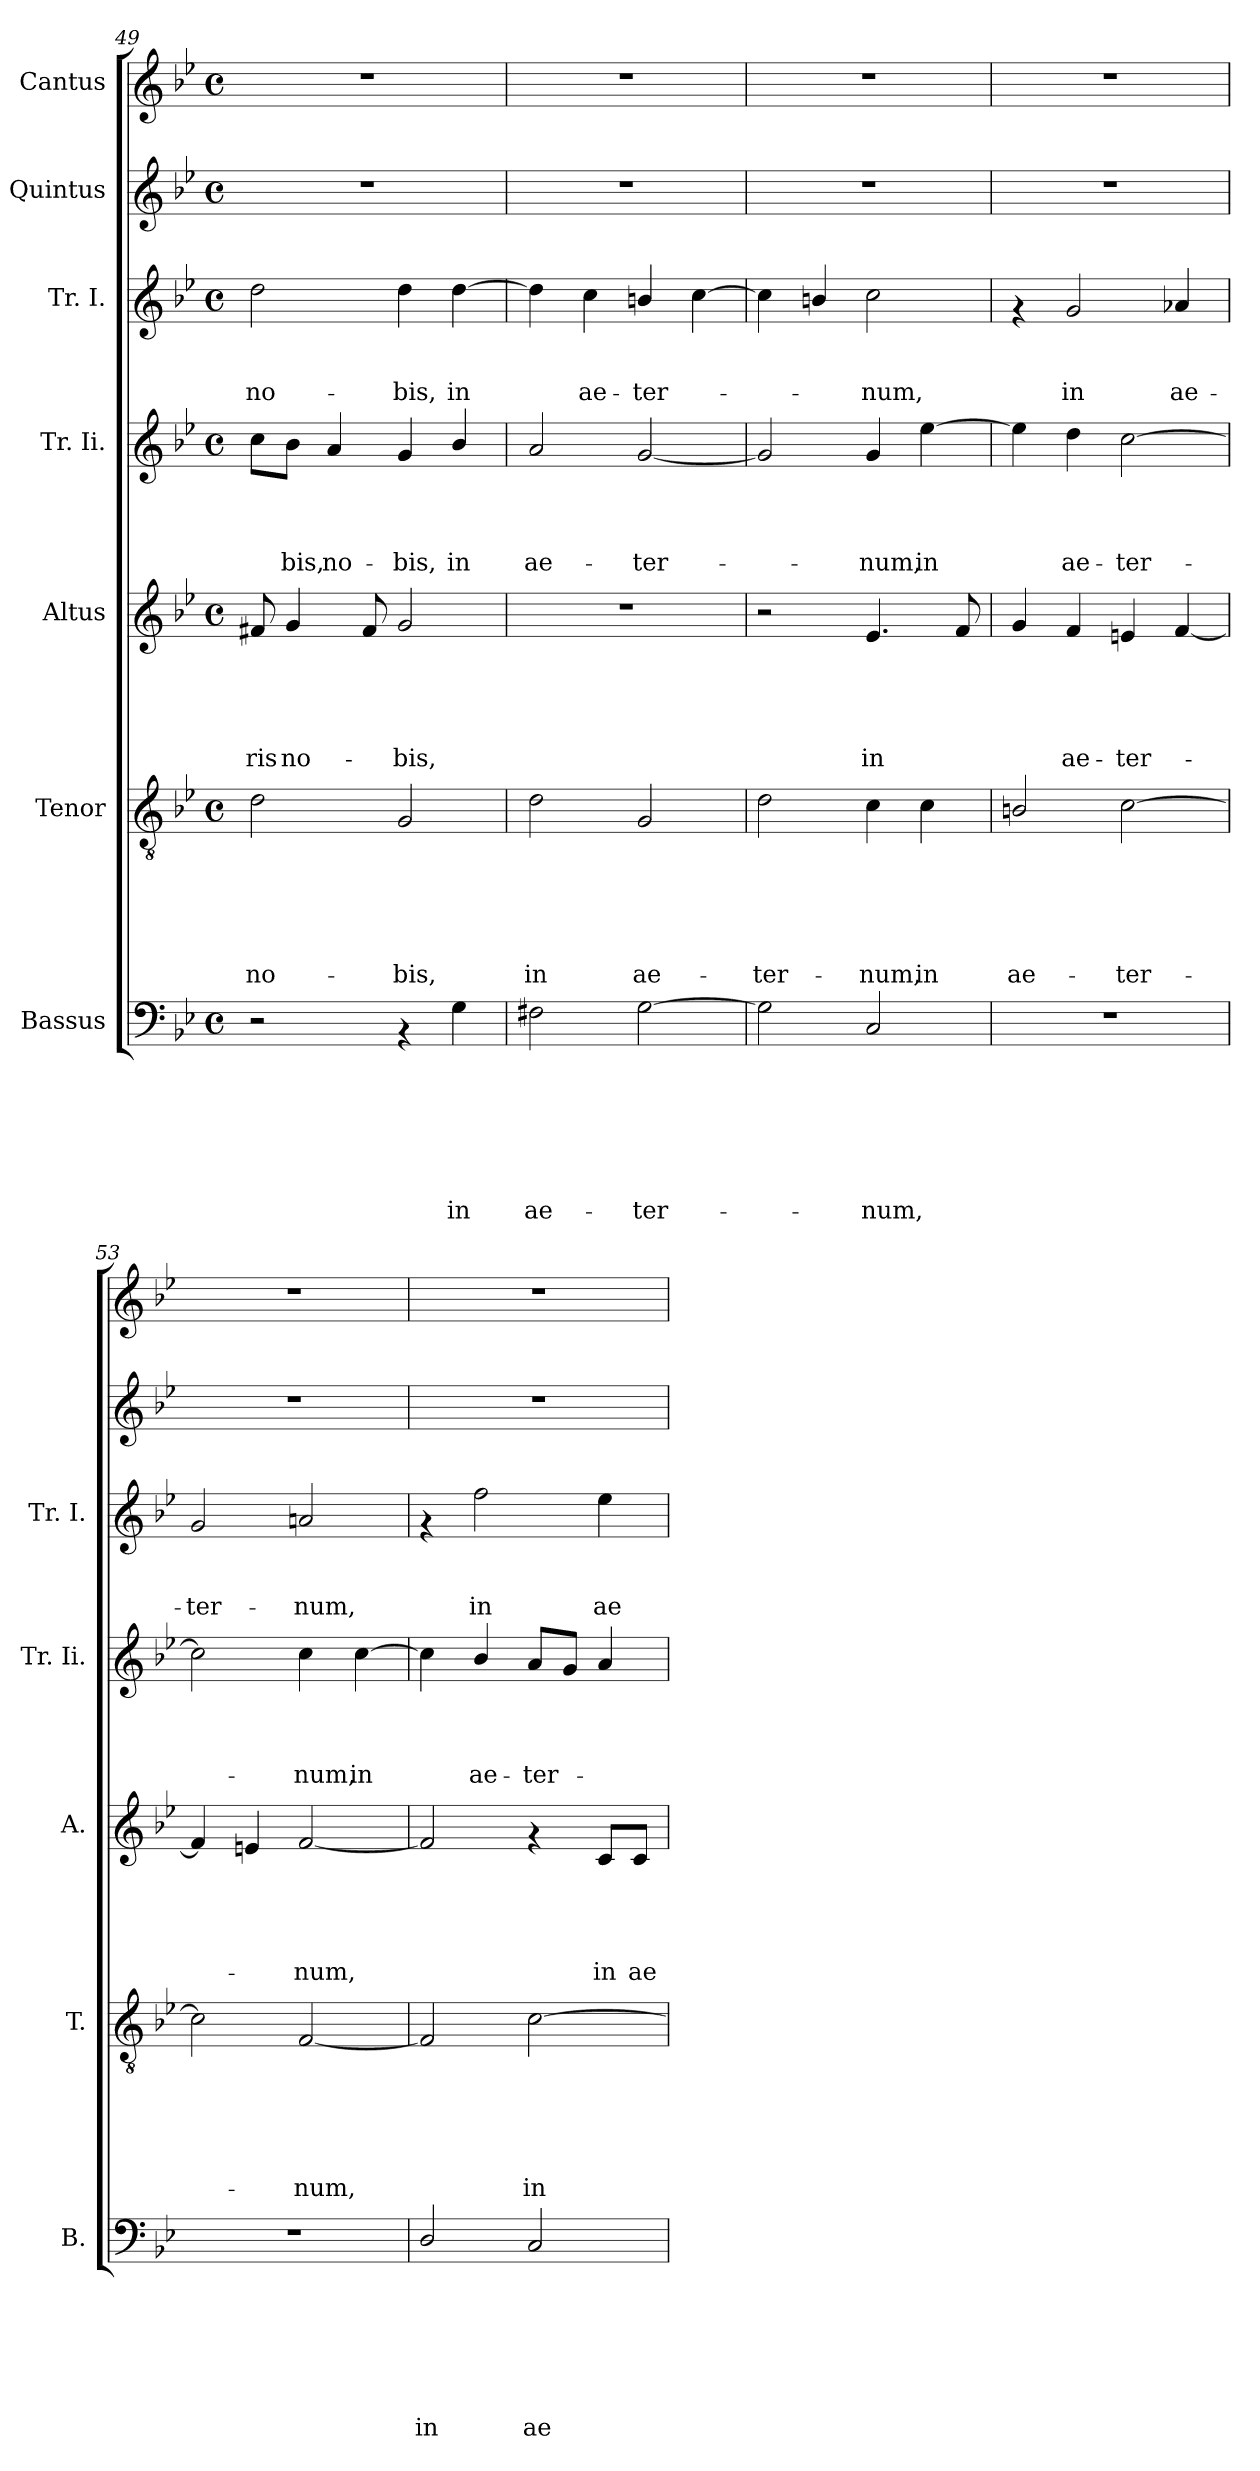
**kern	**text	**text	**text	**text	**text	**text	**text	**kern	**text	**text	**text	**text	**text	**text	**kern	**text	**text	**text	**text	**text	**kern	**text	**text	**text	**text	**kern	**text	**text	**text	**kern	**kern
*part7	*part7	*part7	*part7	*part7	*part7	*part7	*part7	*part6	*part6	*part6	*part6	*part6	*part6	*part6	*part5	*part5	*part5	*part5	*part5	*part5	*part4	*part4	*part4	*part4	*part4	*part3	*part3	*part3	*part3	*part2	*part1
*staff7	*staff7	*staff7	*staff7	*staff7	*staff7	*staff7	*staff7	*staff6	*staff6	*staff6	*staff6	*staff6	*staff6	*staff6	*staff5	*staff5	*staff5	*staff5	*staff5	*staff5	*staff4	*staff4	*staff4	*staff4	*staff4	*staff3	*staff3	*staff3	*staff3	*staff2	*staff1
*I"Bassus	*	*	*	*	*	*	*	*I"Tenor	*	*	*	*	*	*	*I"Altus	*	*	*	*	*	*I"Tr. Ii.	*	*	*	*	*I"Tr. I.	*	*	*	*I"Quintus	*I"Cantus
*I'B.	*	*	*	*	*	*	*	*I'T.	*	*	*	*	*	*	*I'A.	*	*	*	*	*	*I'Tr. Ii.	*	*	*	*	*I'Tr. I.	*	*	*	*	*
*clefF4	*	*	*	*	*	*	*	*clefGv2	*	*	*	*	*	*	*clefG2	*	*	*	*	*	*clefG2	*	*	*	*	*clefG2	*	*	*	*clefG2	*clefG2
*k[b-e-]	*	*	*	*	*	*	*	*k[b-e-]	*	*	*	*	*	*	*k[b-e-]	*	*	*	*	*	*k[b-e-]	*	*	*	*	*k[b-e-]	*	*	*	*k[b-e-]	*k[b-e-]
*B-:	*	*	*	*	*	*	*	*B-:	*	*	*	*	*	*	*B-:	*	*	*	*	*	*B-:	*	*	*	*	*B-:	*	*	*	*B-:	*B-:
*M4/4	*	*	*	*	*	*	*	*M4/4	*	*	*	*	*	*	*M4/4	*	*	*	*	*	*M4/4	*	*	*	*	*M4/4	*	*	*	*M4/4	*M4/4
*met(c)	*	*	*	*	*	*	*	*met(c)	*	*	*	*	*	*	*met(c)	*	*	*	*	*	*met(c)	*	*	*	*	*met(c)	*	*	*	*met(c)	*met(c)
=49	=49	=49	=49	=49	=49	=49	=49	=49	=49	=49	=49	=49	=49	=49	=49	=49	=49	=49	=49	=49	=49	=49	=49	=49	=49	=49	=49	=49	=49	=49	=49
!	!	!	!	!	!	!	!	!	!	!	!	!	!	!LO:LY:b	!	!	!	!	!	!LO:LY:b	!	!	!	!	!	!	!	!	!LO:LY:b	!	!
2r	.	.	.	.	.	.	.	2d\	.	.	.	.	.	no-	8f#X/	.	.	.	.	-ris	8cc\L	.	.	.	.	2dd\	.	.	no-	1r	1r
!	!	!	!	!	!	!	!	!	!	!	!	!	!	!	!	!	!	!	!	!LO:LY:b	!	!	!	!	!LO:LY:b	!	!	!	!	!	!
.	.	.	.	.	.	.	.	.	.	.	.	.	.	.	4g/	.	.	.	.	no-	8b-\J	.	.	.	-bis,	.	.	.	.	.	.
!	!	!	!	!	!	!	!	!	!	!	!	!	!	!	!	!	!	!	!	!	!	!	!	!	!LO:LY:b	!	!	!	!	!	!
.	.	.	.	.	.	.	.	.	.	.	.	.	.	.	.	.	.	.	.	.	4a/	.	.	.	no-	.	.	.	.	.	.
.	.	.	.	.	.	.	.	.	.	.	.	.	.	.	8f#/	.	.	.	.	.	.	.	.	.	.	.	.	.	.	.	.
!	!	!	!	!	!	!	!	!	!	!	!	!	!	!LO:LY:b	!	!	!	!	!	!LO:LY:b	!	!	!	!	!LO:LY:b	!	!	!	!LO:LY:b	!	!
4rAA	.	.	.	.	.	.	.	2G/	.	.	.	.	.	-bis,	2g/	.	.	.	.	-bis,	4g/	.	.	.	-bis,	4dd\	.	.	-bis,	.	.
!	!	!	!	!	!	!	!LO:LY:b	!	!	!	!	!	!	!	!	!	!	!	!	!	!	!	!	!	!LO:LY:b	!	!	!	!LO:LY:b	!	!
4G\	.	.	.	.	.	.	in	.	.	.	.	.	.	.	.	.	.	.	.	.	4b-/	.	.	.	in	[>4dd\	.	.	in	.	.
=50	=50	=50	=50	=50	=50	=50	=50	=50	=50	=50	=50	=50	=50	=50	=50	=50	=50	=50	=50	=50	=50	=50	=50	=50	=50	=50	=50	=50	=50	=50	=50
!	!	!	!	!	!	!	!LO:LY:b	!	!	!	!	!	!	!LO:LY:b	!	!	!	!	!	!	!	!	!	!	!LO:LY:b	!	!	!	!	!	!
2F#X\	.	.	.	.	.	.	ae-	2d\	.	.	.	.	.	in	1r	.	.	.	.	.	2a/	.	.	.	ae-	4dd\]	.	.	.	1r	1r
!	!	!	!	!	!	!	!	!	!	!	!	!	!	!	!	!	!	!	!	!	!	!	!	!	!	!	!	!	!LO:LY:b	!	!
.	.	.	.	.	.	.	.	.	.	.	.	.	.	.	.	.	.	.	.	.	.	.	.	.	.	4cc\	.	.	ae-	.	.
!	!	!	!	!	!	!	!LO:LY:b	!	!	!	!	!	!	!LO:LY:b	!	!	!	!	!	!	!	!	!	!	!LO:LY:b	!	!	!	!LO:LY:b	!	!
[>2G\	.	.	.	.	.	.	-ter-	2G/	.	.	.	.	.	ae-	.	.	.	.	.	.	[<2g/	.	.	.	-ter-	4bn/	.	.	-ter-	.	.
.	.	.	.	.	.	.	.	.	.	.	.	.	.	.	.	.	.	.	.	.	.	.	.	.	.	[>4cc\	.	.	.	.	.
=51	=51	=51	=51	=51	=51	=51	=51	=51	=51	=51	=51	=51	=51	=51	=51	=51	=51	=51	=51	=51	=51	=51	=51	=51	=51	=51	=51	=51	=51	=51	=51
!	!	!	!	!	!	!	!	!	!	!	!	!	!	!LO:LY:b	!	!	!	!	!	!	!	!	!	!	!	!	!	!	!	!	!
2G\]	.	.	.	.	.	.	.	2d\	.	.	.	.	.	-ter-	2r	.	.	.	.	.	2g/]	.	.	.	.	4cc\]	.	.	.	1r	1r
.	.	.	.	.	.	.	.	.	.	.	.	.	.	.	.	.	.	.	.	.	.	.	.	.	.	4bn/	.	.	.	.	.
!	!	!	!	!	!	!	!LO:LY:b	!	!	!	!	!	!	!LO:LY:b	!	!	!	!	!	!LO:LY:b	!	!	!	!	!LO:LY:b	!	!	!	!LO:LY:b	!	!
2C/	.	.	.	.	.	.	-num,	4c\	.	.	.	.	.	-num,	4.e-/	.	.	.	.	in	4g/	.	.	.	-num,	2cc\	.	.	-num,	.	.
!	!	!	!	!	!	!	!	!	!	!	!	!	!	!LO:LY:b	!	!	!	!	!	!	!	!	!	!	!LO:LY:b	!	!	!	!	!	!
.	.	.	.	.	.	.	.	4c\	.	.	.	.	.	in	.	.	.	.	.	.	[>4ee-\	.	.	.	in	.	.	.	.	.	.
.	.	.	.	.	.	.	.	.	.	.	.	.	.	.	8f/	.	.	.	.	.	.	.	.	.	.	.	.	.	.	.	.
!!LO:PB:g=z
=52	=52	=52	=52	=52	=52	=52	=52	=52	=52	=52	=52	=52	=52	=52	=52	=52	=52	=52	=52	=52	=52	=52	=52	=52	=52	=52	=52	=52	=52	=52	=52
!	!	!	!	!	!	!	!	!	!	!	!	!	!	!LO:LY:b	!	!	!	!	!	!	!	!	!	!	!	!	!	!	!	!	!
1r	.	.	.	.	.	.	.	2Bn/	.	.	.	.	.	ae-	4g/	.	.	.	.	.	4ee-\]	.	.	.	.	4rf	.	.	.	1r	1r
!	!	!	!	!	!	!	!	!	!	!	!	!	!	!	!	!	!	!	!	!LO:LY:b	!	!	!	!	!LO:LY:b	!	!	!	!LO:LY:b	!	!
.	.	.	.	.	.	.	.	.	.	.	.	.	.	.	4f/	.	.	.	.	ae-	4dd\	.	.	.	ae-	2g/	.	.	in	.	.
!	!	!	!	!	!	!	!	!	!	!	!	!	!	!LO:LY:b	!	!	!	!	!	!LO:LY:b	!	!	!	!	!LO:LY:b	!	!	!	!	!	!
.	.	.	.	.	.	.	.	[>2c\	.	.	.	.	.	-ter-	4en/	.	.	.	.	-ter-	[>2cc\	.	.	.	-ter-	.	.	.	.	.	.
!	!	!	!	!	!	!	!	!	!	!	!	!	!	!	!	!	!	!	!	!	!	!	!	!	!	!	!	!	!LO:LY:b	!	!
.	.	.	.	.	.	.	.	.	.	.	.	.	.	.	[<4f/	.	.	.	.	.	.	.	.	.	.	4a-X/	.	.	ae-	.	.
=53	=53	=53	=53	=53	=53	=53	=53	=53	=53	=53	=53	=53	=53	=53	=53	=53	=53	=53	=53	=53	=53	=53	=53	=53	=53	=53	=53	=53	=53	=53	=53
!	!	!	!	!	!	!	!	!	!	!	!	!	!	!	!	!	!	!	!	!	!	!	!	!	!	!	!	!	!LO:LY:b	!	!
1r	.	.	.	.	.	.	.	2c\]	.	.	.	.	.	.	4f/]	.	.	.	.	.	2cc\]	.	.	.	.	2g/	.	.	-ter-	1r	1r
.	.	.	.	.	.	.	.	.	.	.	.	.	.	.	4en/	.	.	.	.	.	.	.	.	.	.	.	.	.	.	.	.
!	!	!	!	!	!	!	!	!	!	!	!	!	!	!LO:LY:b	!	!	!	!	!	!LO:LY:b	!	!	!	!	!LO:LY:b	!	!	!	!LO:LY:b	!	!
.	.	.	.	.	.	.	.	[<2F/	.	.	.	.	.	-num,	[<2f/	.	.	.	.	-num,	4cc\	.	.	.	-num,	2an/	.	.	-num,	.	.
!	!	!	!	!	!	!	!	!	!	!	!	!	!	!	!	!	!	!	!	!	!	!	!	!	!LO:LY:b	!	!	!	!	!	!
.	.	.	.	.	.	.	.	.	.	.	.	.	.	.	.	.	.	.	.	.	[>4cc\	.	.	.	in	.	.	.	.	.	.
=54	=54	=54	=54	=54	=54	=54	=54	=54	=54	=54	=54	=54	=54	=54	=54	=54	=54	=54	=54	=54	=54	=54	=54	=54	=54	=54	=54	=54	=54	=54	=54
!	!	!	!	!	!	!	!LO:LY:b	!	!	!	!	!	!	!	!	!	!	!	!	!	!	!	!	!	!	!	!	!	!	!	!
2D/	.	.	.	.	.	.	in	2F/]	.	.	.	.	.	.	2f/]	.	.	.	.	.	4cc\]	.	.	.	.	4rf	.	.	.	1r	1r
!	!	!	!	!	!	!	!	!	!	!	!	!	!	!	!	!	!	!	!	!	!	!	!	!	!LO:LY:b	!	!	!	!LO:LY:b	!	!
.	.	.	.	.	.	.	.	.	.	.	.	.	.	.	.	.	.	.	.	.	4b-/	.	.	.	ae-	2ff\	.	.	in	.	.
!	!	!	!	!	!	!	!LO:LY:b	!	!	!	!	!	!	!LO:LY:b	!	!	!	!	!	!	!	!	!	!	!LO:LY:b	!	!	!	!	!	!
2C/	.	.	.	.	.	.	ae-	[>2c\	.	.	.	.	.	in	4rf	.	.	.	.	.	8a/L	.	.	.	-ter-	.	.	.	.	.	.
.	.	.	.	.	.	.	.	.	.	.	.	.	.	.	.	.	.	.	.	.	8g/J	.	.	.	.	.	.	.	.	.	.
!	!	!	!	!	!	!	!	!	!	!	!	!	!	!	!	!	!	!	!	!LO:LY:b	!	!	!	!	!	!	!	!	!LO:LY:b	!	!
.	.	.	.	.	.	.	.	.	.	.	.	.	.	.	8c/L	.	.	.	.	in	4a/	.	.	.	.	4ee-\	.	.	ae-	.	.
!	!	!	!	!	!	!	!	!	!	!	!	!	!	!	!	!	!	!	!	!LO:LY:b	!	!	!	!	!	!	!	!	!	!	!
.	.	.	.	.	.	.	.	.	.	.	.	.	.	.	8c/J	.	.	.	.	ae-	.	.	.	.	.	.	.	.	.	.	.
=	=	=	=	=	=	=	=	=	=	=	=	=	=	=	=	=	=	=	=	=	=	=	=	=	=	=	=	=	=	=	=
*-	*-	*-	*-	*-	*-	*-	*-	*-	*-	*-	*-	*-	*-	*-	*-	*-	*-	*-	*-	*-	*-	*-	*-	*-	*-	*-	*-	*-	*-	*-	*-
